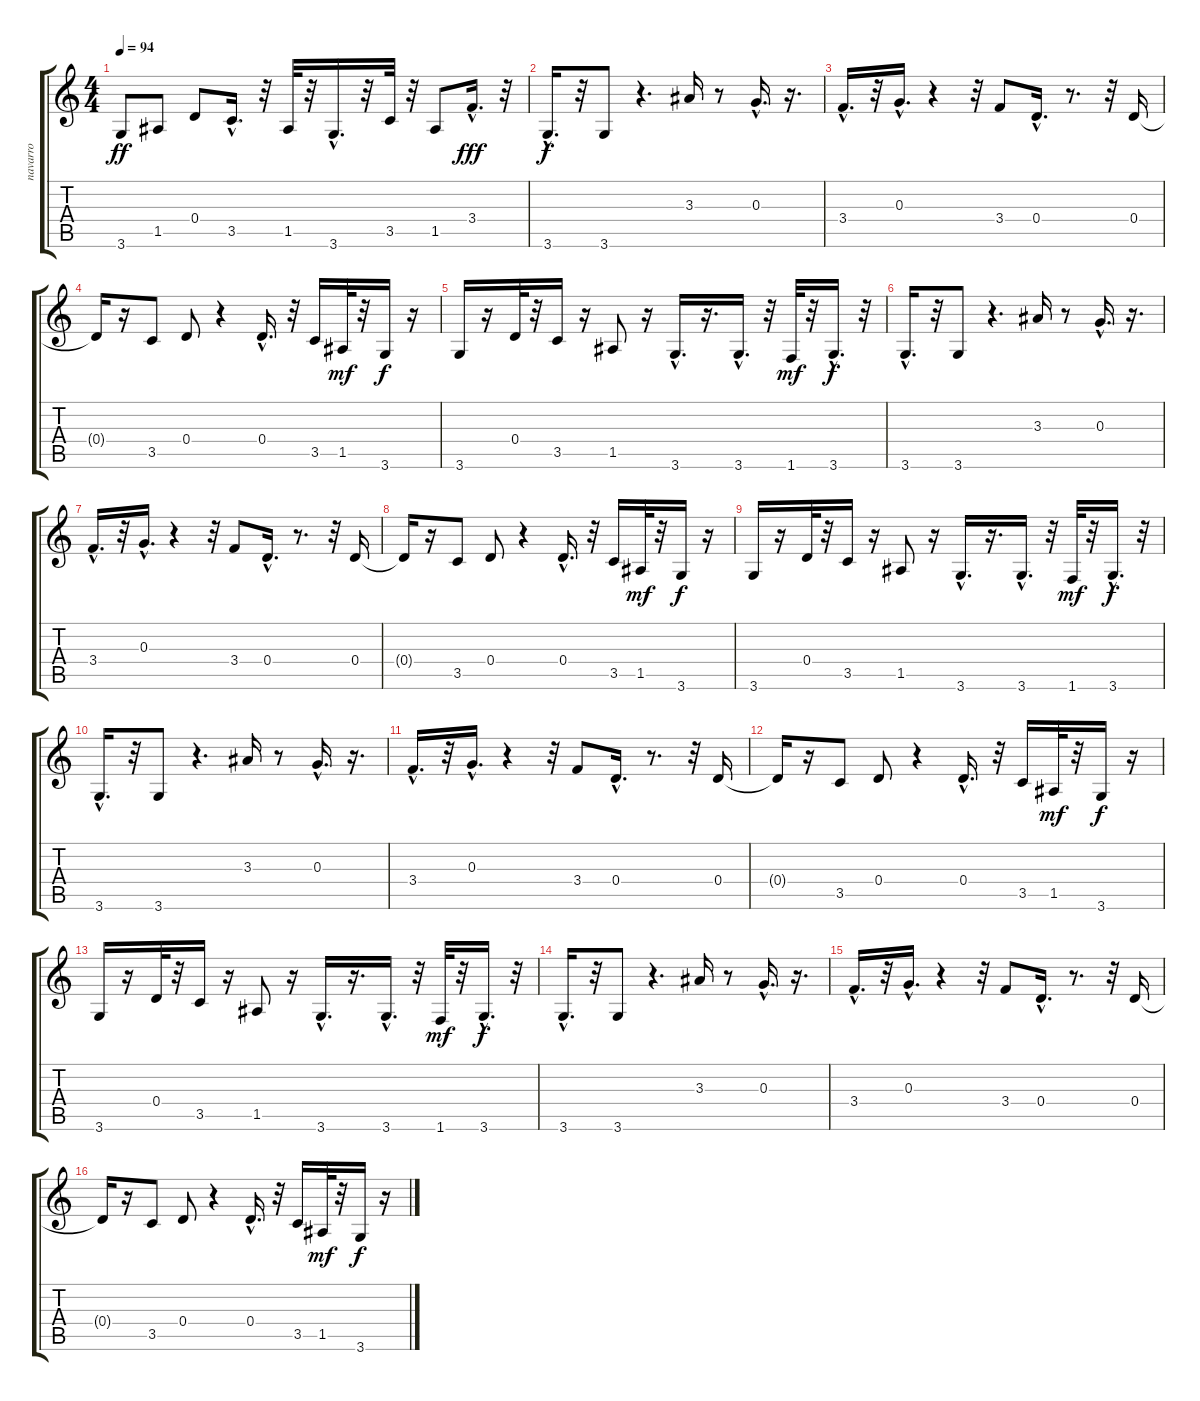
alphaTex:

\track ("navarro" "navarro") {instrument electricguitarclean}
\staff {score tabs}
\tuning (E4 B3 G3 D3 A2 E2) {hide}
\ts (4 4)
\tempo 94
\clef g2
\ks c
3.6.8{dy ff instrument electricguitarclean} 1.5.8 0.4.8 3.5{hac}.16{d} r.32 1.5.32 r.32 3.6{hac}.16{d} r.32 3.5.32 r.32 1.5.8 3.4{hac}.16{d dy fff} r.32 |
3.6{hac}.16{d dy f} r.32 3.6.8 r.4{d} 3.3.16 r.8 0.3{hac}.16{d} r.16{d} |
3.4{hac}.16{d} r.32 0.3{hac}.16{d} r.4 r.32 3.4.8 0.4{hac}.16{d} r.8{d} r.32 0.4.16 |
0.4{t}.16 r.16 3.5.8 0.4.8 r.4 0.4{hac}.16{d} r.32 3.5.16 1.5.32{dy mf} r.32 3.6.16{dy f} r.16 |
3.6.16 r.16 0.4.32 r.32 3.5.16 r.16 1.5.8 r.16 3.6{hac}.16{d} r.16{d} 3.6{hac}.16{d} r.32 1.6.32{dy mf} r.32 3.6{hac}.16{d dy f} r.32 |
3.6{hac}.16{d} r.32 3.6.8 r.4{d} 3.3.16 r.8 0.3{hac}.16{d} r.16{d} |
3.4{hac}.16{d} r.32 0.3{hac}.16{d} r.4 r.32 3.4.8 0.4{hac}.16{d} r.8{d} r.32 0.4.16 |
0.4{t}.16 r.16 3.5.8 0.4.8 r.4 0.4{hac}.16{d} r.32 3.5.16 1.5.32{dy mf} r.32 3.6.16{dy f} r.16 |
3.6.16 r.16 0.4.32 r.32 3.5.16 r.16 1.5.8 r.16 3.6{hac}.16{d} r.16{d} 3.6{hac}.16{d} r.32 1.6.32{dy mf} r.32 3.6{hac}.16{d dy f} r.32 |
3.6{hac}.16{d} r.32 3.6.8 r.4{d} 3.3.16 r.8 0.3{hac}.16{d} r.16{d} |
3.4{hac}.16{d} r.32 0.3{hac}.16{d} r.4 r.32 3.4.8 0.4{hac}.16{d} r.8{d} r.32 0.4.16 |
0.4{t}.16 r.16 3.5.8 0.4.8 r.4 0.4{hac}.16{d} r.32 3.5.16 1.5.32{dy mf} r.32 3.6.16{dy f} r.16 |
3.6.16 r.16 0.4.32 r.32 3.5.16 r.16 1.5.8 r.16 3.6{hac}.16{d} r.16{d} 3.6{hac}.16{d} r.32 1.6.32{dy mf} r.32 3.6{hac}.16{d dy f} r.32 |
3.6{hac}.16{d} r.32 3.6.8 r.4{d} 3.3.16 r.8 0.3{hac}.16{d} r.16{d} |
3.4{hac}.16{d} r.32 0.3{hac}.16{d} r.4 r.32 3.4.8 0.4{hac}.16{d} r.8{d} r.32 0.4.16 |
0.4{t}.16 r.16 3.5.8 0.4.8 r.4 0.4{hac}.16{d} r.32 3.5.16 1.5.32{dy mf} r.32 3.6.16{dy f} r.16
